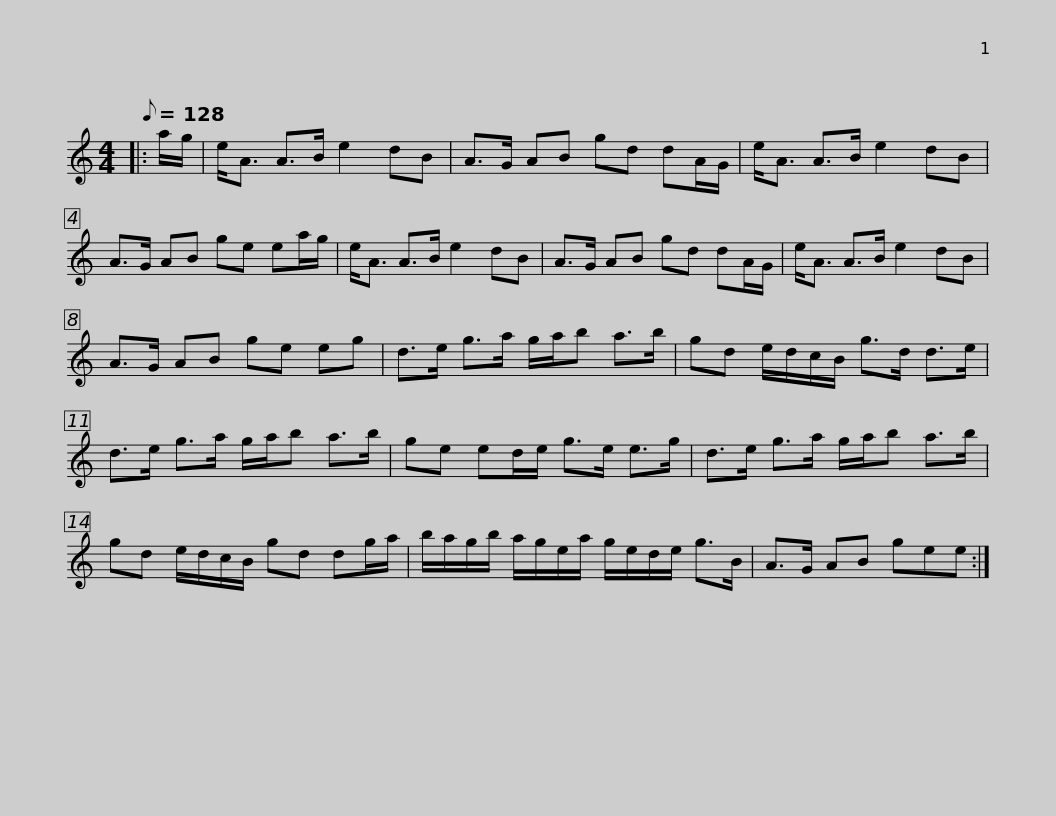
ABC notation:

X:1
L:1/8
Q:1/8=128
M:4/4
I:linebreak $
K:C
V:1 treble
V:1
|: a/g/ | e<A A>B e2 dB | A>G AB gd dA/G/ | e<A A>B e2 dB | A>G AB ge ea/g/ | %5
 e<A A>B e2 dB |$ A>G AB gd dA/G/ | e<A A>B e2 dB | A>G AB ge eg | d>e g>a g/a/b a>b | %10
 gd e/d/c/B/ g>d d>e |$ d>e g>a g/a/b a>b | ge ed/e/ g>e e>g | d>e g>a g/a/b a>b | gd e/d/c/B/ gd dg/a/ |$ %15
 b/a/g/b/ a/g/e/a/ g/e/d/e/ g>B | A>G AB gee :| %17
